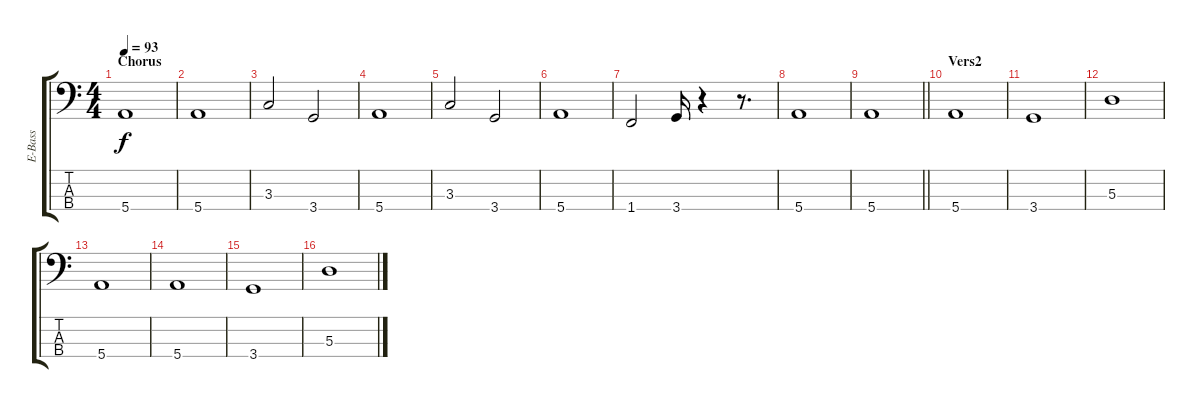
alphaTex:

\track ("E-Bass" "E-Bass") {instrument electricbassfinger}
\staff {score tabs}
\tuning (G2 D2 A1 E1) {hide}
\ts (4 4)
\section ("" "Chorus")
\tempo 93
\clef f4
\ks c
5.4.1{dy f} |
5.4.1 |
3.3.2 3.4.2 |
5.4.1 |
3.3.2 3.4.2 |
5.4.1 |
1.4.2 3.4.16 r.4 r.8{d} |
5.4.1 |
\barLineRight lightlight
5.4.1 |
\section ("" "Vers2")
5.4.1 |
3.4.1 |
5.3.1 |
5.4.1 |
5.4.1 |
3.4.1 |
5.3.1
